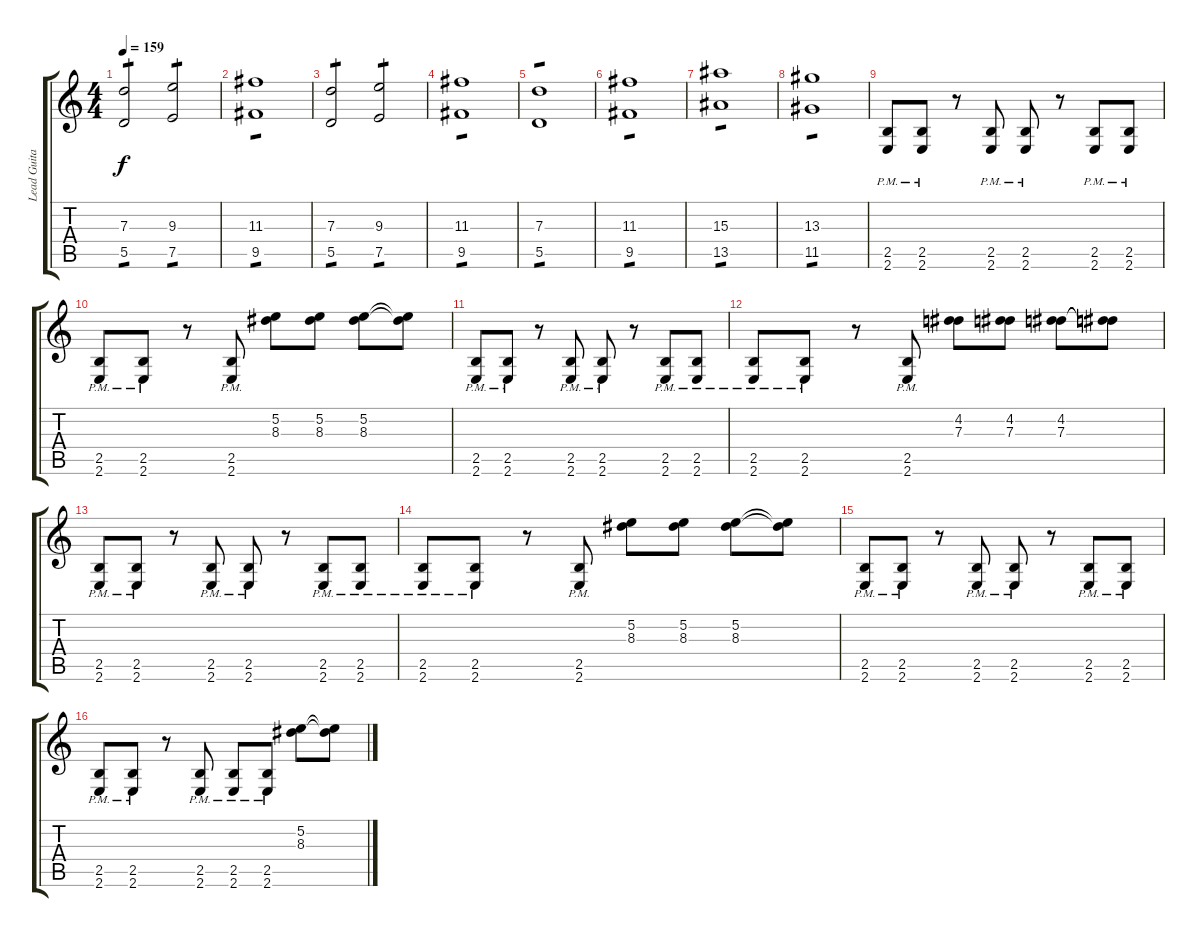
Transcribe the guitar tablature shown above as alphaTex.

\track ("Lead Guitar" "Lead Guita") {instrument distortionguitar}
\staff {score tabs}
\tuning (E4 B3 G3 D3 A2 D2) {hide}
\ts (4 4)
\tempo 159
\clef g2
\ks c
(7.3 5.5).2{tp 1 dy f} (9.3 7.5).2{tp 1} |
(11.3 9.5).1{tp 1} |
(7.3 5.5).2{tp 1} (9.3 7.5).2{tp 1} |
(11.3 9.5).1{tp 1} |
(7.3 5.5).1{tp 1} |
(11.3 9.5).1{tp 1} |
(15.3 13.5).1{tp 1} |
(13.3 11.5).1{tp 1} |
(2.5 2.6{pm}).8 (2.5 2.6{pm}).8 r.8 (2.5 2.6{pm}).8 (2.5 2.6{pm}).8 r.8 (2.5 2.6{pm}).8 (2.5 2.6{pm}).8 |
(2.5 2.6{pm}).8 (2.5 2.6{pm}).8 r.8 (2.5 2.6{pm}).8 (5.2 8.3).8 (5.2 8.3).8 (5.2 8.3).8 (5.2{t} 8.3{t}).8 |
(2.5 2.6{pm}).8 (2.5 2.6{pm}).8 r.8 (2.5 2.6{pm}).8 (2.5 2.6{pm}).8 r.8 (2.5 2.6{pm}).8 (2.5 2.6{pm}).8 |
(2.5 2.6{pm}).8 (2.5 2.6{pm}).8 r.8 (2.5 2.6{pm}).8 (4.2 7.3).8 (4.2 7.3).8 (4.2 7.3).8 (4.2{t} 7.3{t}).8 |
(2.5 2.6{pm}).8 (2.5 2.6{pm}).8 r.8 (2.5 2.6{pm}).8 (2.5 2.6{pm}).8 r.8 (2.5 2.6{pm}).8 (2.5 2.6{pm}).8 |
(2.5 2.6{pm}).8 (2.5 2.6{pm}).8 r.8 (2.5 2.6{pm}).8 (5.2 8.3).8 (5.2 8.3).8 (5.2 8.3).8 (5.2{t} 8.3{t}).8 |
(2.5 2.6{pm}).8 (2.5 2.6{pm}).8 r.8 (2.5 2.6{pm}).8 (2.5 2.6{pm}).8 r.8 (2.5 2.6{pm}).8 (2.5 2.6{pm}).8 |
(2.5 2.6{pm}).8 (2.5 2.6{pm}).8 r.8 (2.5 2.6{pm}).8 (2.5 2.6{pm}).8 (2.5 2.6{pm}).8 (5.2 8.3).8 (5.2{t} 8.3{t}).8
